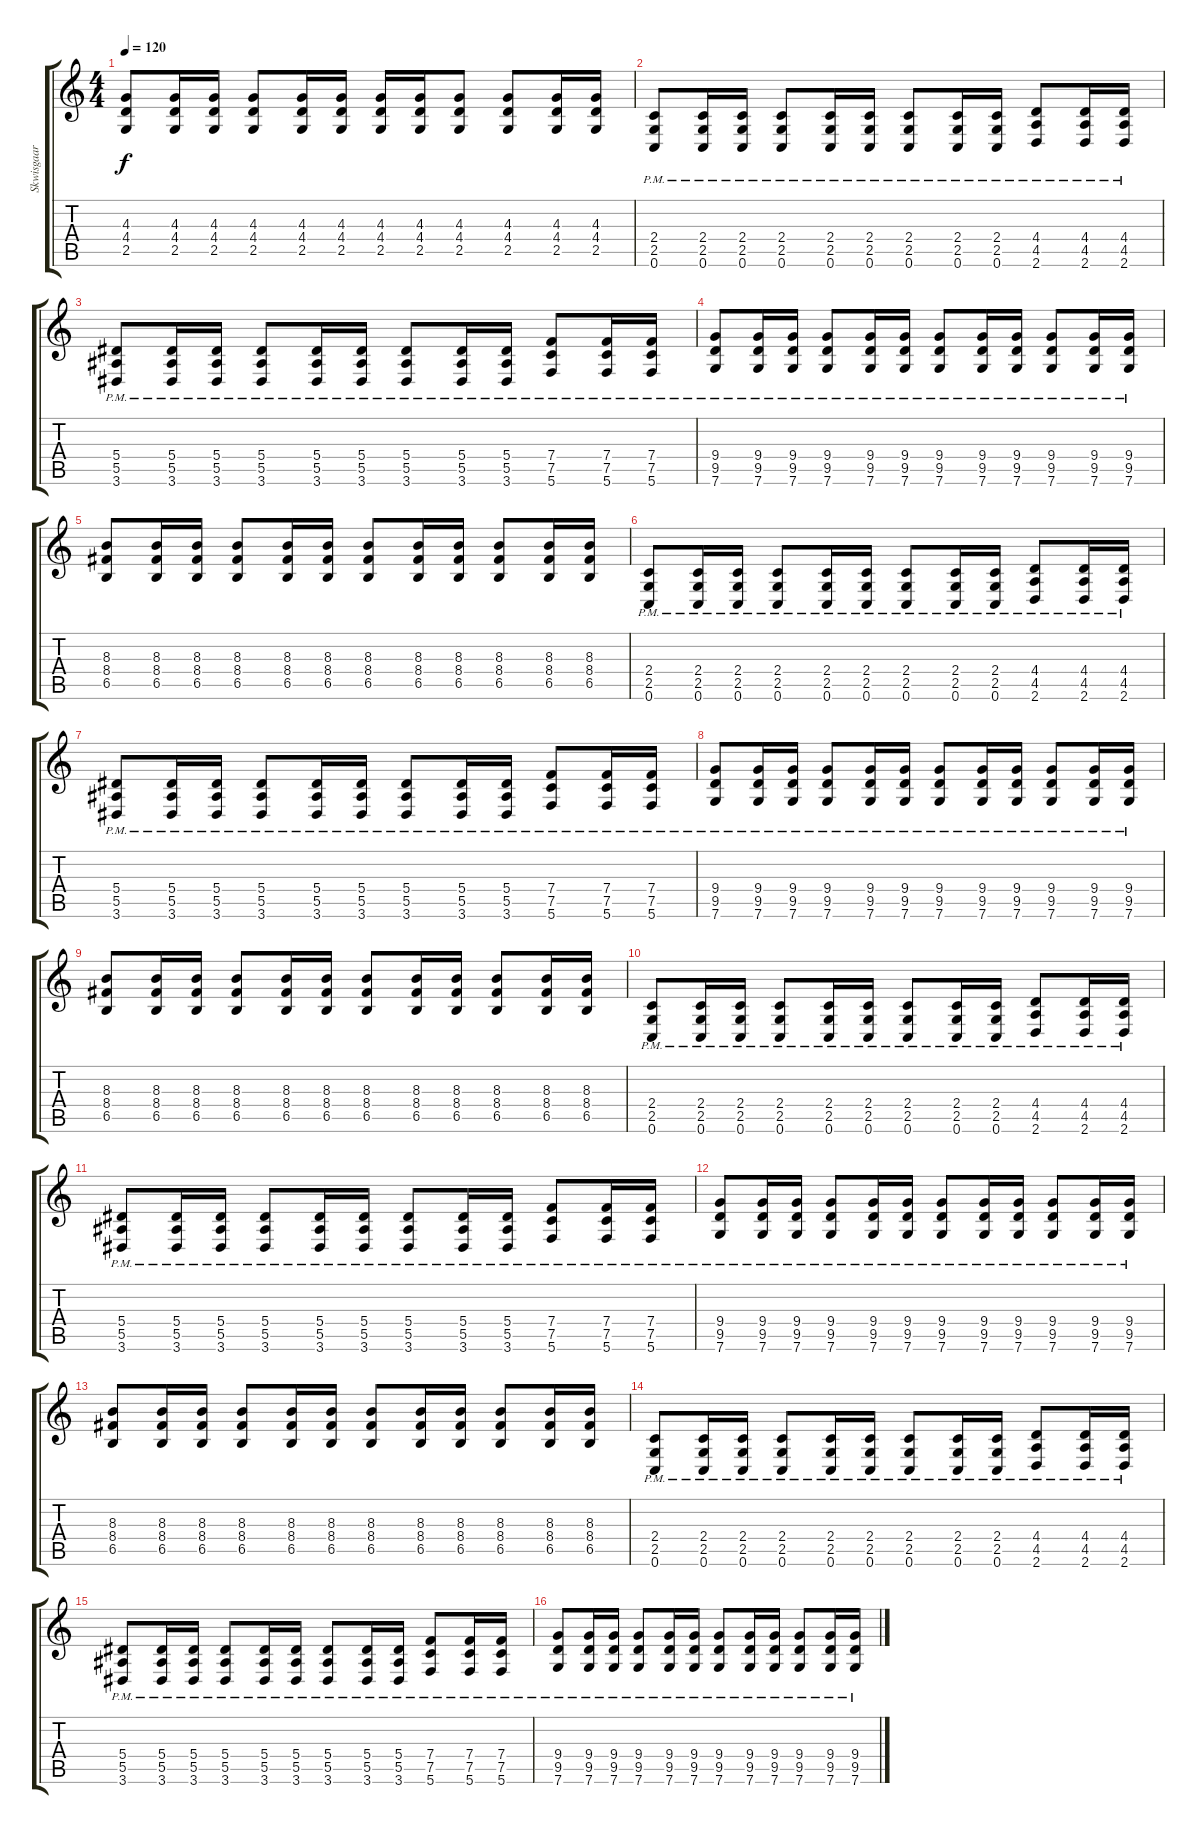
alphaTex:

\track ("Skwisgaar Skwigelf" "Skwisgaar ") {instrument overdrivenguitar}
\staff {score tabs}
\tuning (C4 G3 Eb3 Bb2 F2 C2) {hide}
\ts (4 4)
\tempo 120
\clef g2
\ks c
(4.3 4.4 2.5).8{dy f} (4.3 4.4 2.5).16 (4.3 4.4 2.5).16 (4.3 4.4 2.5).8 (4.3 4.4 2.5).16 (4.3 4.4 2.5).16 (4.3 4.4 2.5).16 (4.3 4.4 2.5).16 (4.3 4.4 2.5).8 (4.3 4.4 2.5).8 (4.3 4.4 2.5).16 (4.3 4.4 2.5).16 |
(2.4{pm} 2.5{pm} 0.6{pm}).8 (2.4{pm} 2.5{pm} 0.6{pm}).16 (2.4{pm} 2.5{pm} 0.6{pm}).16 (2.4{pm} 2.5{pm} 0.6{pm}).8 (2.4{pm} 2.5{pm} 0.6{pm}).16 (2.4{pm} 2.5{pm} 0.6{pm}).16 (2.4{pm} 2.5{pm} 0.6{pm}).8 (2.4{pm} 2.5{pm} 0.6{pm}).16 (2.4{pm} 2.5{pm} 0.6{pm}).16 (4.4{pm} 4.5{pm} 2.6{pm}).8 (4.4{pm} 4.5{pm} 2.6{pm}).16 (4.4{pm} 4.5{pm} 2.6{pm}).16 |
(5.4{pm} 5.5{pm} 3.6{pm}).8 (5.4{pm} 5.5{pm} 3.6{pm}).16 (5.4{pm} 5.5{pm} 3.6{pm}).16 (5.4{pm} 5.5{pm} 3.6{pm}).8 (5.4{pm} 5.5{pm} 3.6{pm}).16 (5.4{pm} 5.5{pm} 3.6{pm}).16 (5.4{pm} 5.5{pm} 3.6{pm}).8 (5.4{pm} 5.5{pm} 3.6{pm}).16 (5.4{pm} 5.5{pm} 3.6{pm}).16 (7.4{pm} 7.5{pm} 5.6{pm}).8 (7.4{pm} 7.5{pm} 5.6{pm}).16 (7.4{pm} 7.5{pm} 5.6{pm}).16 |
(9.4{pm} 9.5{pm} 7.6{pm}).8 (9.4{pm} 9.5{pm} 7.6{pm}).16 (9.4{pm} 9.5{pm} 7.6{pm}).16 (9.4{pm} 9.5{pm} 7.6{pm}).8 (9.4{pm} 9.5{pm} 7.6{pm}).16 (9.4{pm} 9.5{pm} 7.6{pm}).16 (9.4{pm} 9.5{pm} 7.6{pm}).8 (9.4{pm} 9.5{pm} 7.6{pm}).16 (9.4{pm} 9.5{pm} 7.6{pm}).16 (9.4{pm} 9.5{pm} 7.6{pm}).8 (9.4{pm} 9.5{pm} 7.6{pm}).16 (9.4{pm} 9.5{pm} 7.6{pm}).16 |
(8.3 8.4 6.5).8 (8.3 8.4 6.5).16 (8.3 8.4 6.5).16 (8.3 8.4 6.5).8 (8.3 8.4 6.5).16 (8.3 8.4 6.5).16 (8.3 8.4 6.5).8 (8.3 8.4 6.5).16 (8.3 8.4 6.5).16 (8.3 8.4 6.5).8 (8.3 8.4 6.5).16 (8.3 8.4 6.5).16 |
(2.4{pm} 2.5{pm} 0.6{pm}).8 (2.4{pm} 2.5{pm} 0.6{pm}).16 (2.4{pm} 2.5{pm} 0.6{pm}).16 (2.4{pm} 2.5{pm} 0.6{pm}).8 (2.4{pm} 2.5{pm} 0.6{pm}).16 (2.4{pm} 2.5{pm} 0.6{pm}).16 (2.4{pm} 2.5{pm} 0.6{pm}).8 (2.4{pm} 2.5{pm} 0.6{pm}).16 (2.4{pm} 2.5{pm} 0.6{pm}).16 (4.4{pm} 4.5{pm} 2.6{pm}).8 (4.4{pm} 4.5{pm} 2.6{pm}).16 (4.4{pm} 4.5{pm} 2.6{pm}).16 |
(5.4{pm} 5.5{pm} 3.6{pm}).8 (5.4{pm} 5.5{pm} 3.6{pm}).16 (5.4{pm} 5.5{pm} 3.6{pm}).16 (5.4{pm} 5.5{pm} 3.6{pm}).8 (5.4{pm} 5.5{pm} 3.6{pm}).16 (5.4{pm} 5.5{pm} 3.6{pm}).16 (5.4{pm} 5.5{pm} 3.6{pm}).8 (5.4{pm} 5.5{pm} 3.6{pm}).16 (5.4{pm} 5.5{pm} 3.6{pm}).16 (7.4{pm} 7.5{pm} 5.6{pm}).8 (7.4{pm} 7.5{pm} 5.6{pm}).16 (7.4{pm} 7.5{pm} 5.6{pm}).16 |
(9.4{pm} 9.5{pm} 7.6{pm}).8 (9.4{pm} 9.5{pm} 7.6{pm}).16 (9.4{pm} 9.5{pm} 7.6{pm}).16 (9.4{pm} 9.5{pm} 7.6{pm}).8 (9.4{pm} 9.5{pm} 7.6{pm}).16 (9.4{pm} 9.5{pm} 7.6{pm}).16 (9.4{pm} 9.5{pm} 7.6{pm}).8 (9.4{pm} 9.5{pm} 7.6{pm}).16 (9.4{pm} 9.5{pm} 7.6{pm}).16 (9.4{pm} 9.5{pm} 7.6{pm}).8 (9.4{pm} 9.5{pm} 7.6{pm}).16 (9.4{pm} 9.5{pm} 7.6{pm}).16 |
(8.3 8.4 6.5).8 (8.3 8.4 6.5).16 (8.3 8.4 6.5).16 (8.3 8.4 6.5).8 (8.3 8.4 6.5).16 (8.3 8.4 6.5).16 (8.3 8.4 6.5).8 (8.3 8.4 6.5).16 (8.3 8.4 6.5).16 (8.3 8.4 6.5).8 (8.3 8.4 6.5).16 (8.3 8.4 6.5).16 |
(2.4{pm} 2.5{pm} 0.6{pm}).8 (2.4{pm} 2.5{pm} 0.6{pm}).16 (2.4{pm} 2.5{pm} 0.6{pm}).16 (2.4{pm} 2.5{pm} 0.6{pm}).8 (2.4{pm} 2.5{pm} 0.6{pm}).16 (2.4{pm} 2.5{pm} 0.6{pm}).16 (2.4{pm} 2.5{pm} 0.6{pm}).8 (2.4{pm} 2.5{pm} 0.6{pm}).16 (2.4{pm} 2.5{pm} 0.6{pm}).16 (4.4{pm} 4.5{pm} 2.6{pm}).8 (4.4{pm} 4.5{pm} 2.6{pm}).16 (4.4{pm} 4.5{pm} 2.6{pm}).16 |
(5.4{pm} 5.5{pm} 3.6{pm}).8 (5.4{pm} 5.5{pm} 3.6{pm}).16 (5.4{pm} 5.5{pm} 3.6{pm}).16 (5.4{pm} 5.5{pm} 3.6{pm}).8 (5.4{pm} 5.5{pm} 3.6{pm}).16 (5.4{pm} 5.5{pm} 3.6{pm}).16 (5.4{pm} 5.5{pm} 3.6{pm}).8 (5.4{pm} 5.5{pm} 3.6{pm}).16 (5.4{pm} 5.5{pm} 3.6{pm}).16 (7.4{pm} 7.5{pm} 5.6{pm}).8 (7.4{pm} 7.5{pm} 5.6{pm}).16 (7.4{pm} 7.5{pm} 5.6{pm}).16 |
(9.4{pm} 9.5{pm} 7.6{pm}).8 (9.4{pm} 9.5{pm} 7.6{pm}).16 (9.4{pm} 9.5{pm} 7.6{pm}).16 (9.4{pm} 9.5{pm} 7.6{pm}).8 (9.4{pm} 9.5{pm} 7.6{pm}).16 (9.4{pm} 9.5{pm} 7.6{pm}).16 (9.4{pm} 9.5{pm} 7.6{pm}).8 (9.4{pm} 9.5{pm} 7.6{pm}).16 (9.4{pm} 9.5{pm} 7.6{pm}).16 (9.4{pm} 9.5{pm} 7.6{pm}).8 (9.4{pm} 9.5{pm} 7.6{pm}).16 (9.4{pm} 9.5{pm} 7.6{pm}).16 |
(8.3 8.4 6.5).8 (8.3 8.4 6.5).16 (8.3 8.4 6.5).16 (8.3 8.4 6.5).8 (8.3 8.4 6.5).16 (8.3 8.4 6.5).16 (8.3 8.4 6.5).8 (8.3 8.4 6.5).16 (8.3 8.4 6.5).16 (8.3 8.4 6.5).8 (8.3 8.4 6.5).16 (8.3 8.4 6.5).16 |
(2.4{pm} 2.5{pm} 0.6{pm}).8 (2.4{pm} 2.5{pm} 0.6{pm}).16 (2.4{pm} 2.5{pm} 0.6{pm}).16 (2.4{pm} 2.5{pm} 0.6{pm}).8 (2.4{pm} 2.5{pm} 0.6{pm}).16 (2.4{pm} 2.5{pm} 0.6{pm}).16 (2.4{pm} 2.5{pm} 0.6{pm}).8 (2.4{pm} 2.5{pm} 0.6{pm}).16 (2.4{pm} 2.5{pm} 0.6{pm}).16 (4.4{pm} 4.5{pm} 2.6{pm}).8 (4.4{pm} 4.5{pm} 2.6{pm}).16 (4.4{pm} 4.5{pm} 2.6{pm}).16 |
(5.4{pm} 5.5{pm} 3.6{pm}).8 (5.4{pm} 5.5{pm} 3.6{pm}).16 (5.4{pm} 5.5{pm} 3.6{pm}).16 (5.4{pm} 5.5{pm} 3.6{pm}).8 (5.4{pm} 5.5{pm} 3.6{pm}).16 (5.4{pm} 5.5{pm} 3.6{pm}).16 (5.4{pm} 5.5{pm} 3.6{pm}).8 (5.4{pm} 5.5{pm} 3.6{pm}).16 (5.4{pm} 5.5{pm} 3.6{pm}).16 (7.4{pm} 7.5{pm} 5.6{pm}).8 (7.4{pm} 7.5{pm} 5.6{pm}).16 (7.4{pm} 7.5{pm} 5.6{pm}).16 |
(9.4{pm} 9.5{pm} 7.6{pm}).8 (9.4{pm} 9.5{pm} 7.6{pm}).16 (9.4{pm} 9.5{pm} 7.6{pm}).16 (9.4{pm} 9.5{pm} 7.6{pm}).8 (9.4{pm} 9.5{pm} 7.6{pm}).16 (9.4{pm} 9.5{pm} 7.6{pm}).16 (9.4{pm} 9.5{pm} 7.6{pm}).8 (9.4{pm} 9.5{pm} 7.6{pm}).16 (9.4{pm} 9.5{pm} 7.6{pm}).16 (9.4{pm} 9.5{pm} 7.6{pm}).8 (9.4{pm} 9.5{pm} 7.6{pm}).16 (9.4{pm} 9.5{pm} 7.6{pm}).16
